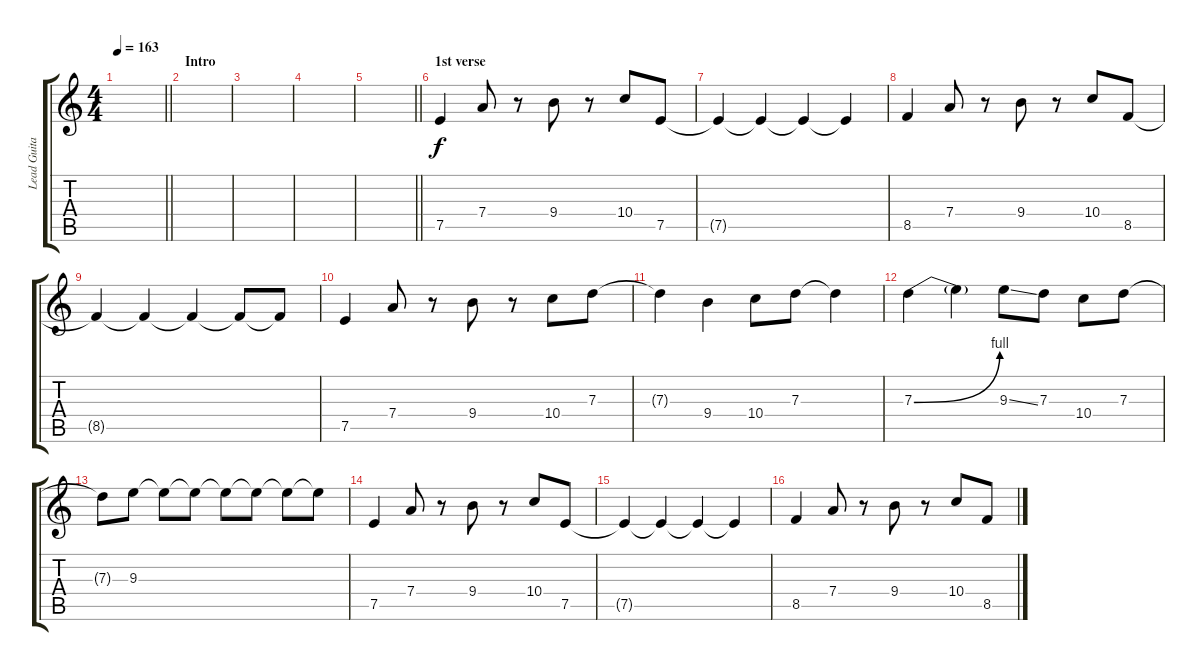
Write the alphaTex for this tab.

\track ("Lead Guitar" "Lead Guita") {instrument overdrivenguitar}
\staff {score tabs}
\tuning (E4 B3 G3 D3 A2 E2) {hide}
\ts (4 4)
\tempo 163
\clef g2
\barLineRight lightlight
\ks c
|
\section ("" "Intro")
|
|
|
\barLineRight lightlight
|
\section ("" "1st verse")
7.5.4 7.4.8 r.8 9.4.8 r.8 10.4.8 7.5.8 |
7.5{t}.4 7.5{t}.4 7.5{t}.4 7.5{t}.4 |
8.5.4 7.4.8 r.8 9.4.8 r.8 10.4.8 8.5.8 |
8.5{t}.4 8.5{t}.4 8.5{t}.4 8.5{t}.8 8.5{t}.8 |
7.5.4 7.4.8 r.8 9.4.8 r.8 10.4.8 7.3.8 |
7.3{t}.4 9.4.4 10.4.8 7.3.8 7.3{t}.4 |
7.3{be (bend 0 0 60 4)}.4 7.3{t}.4 9.3{ss}.8 7.3.8 10.4.8 7.3.8 |
7.3{t}.8 9.3.8 9.3{t}.8 9.3{t}.8 9.3{t}.8 9.3{t}.8 9.3{t}.8 9.3{t}.8 |
7.5.4 7.4.8 r.8 9.4.8 r.8 10.4.8 7.5.8 |
7.5{t}.4 7.5{t}.4 7.5{t}.4 7.5{t}.4 |
8.5.4 7.4.8 r.8 9.4.8 r.8 10.4.8 8.5.8
